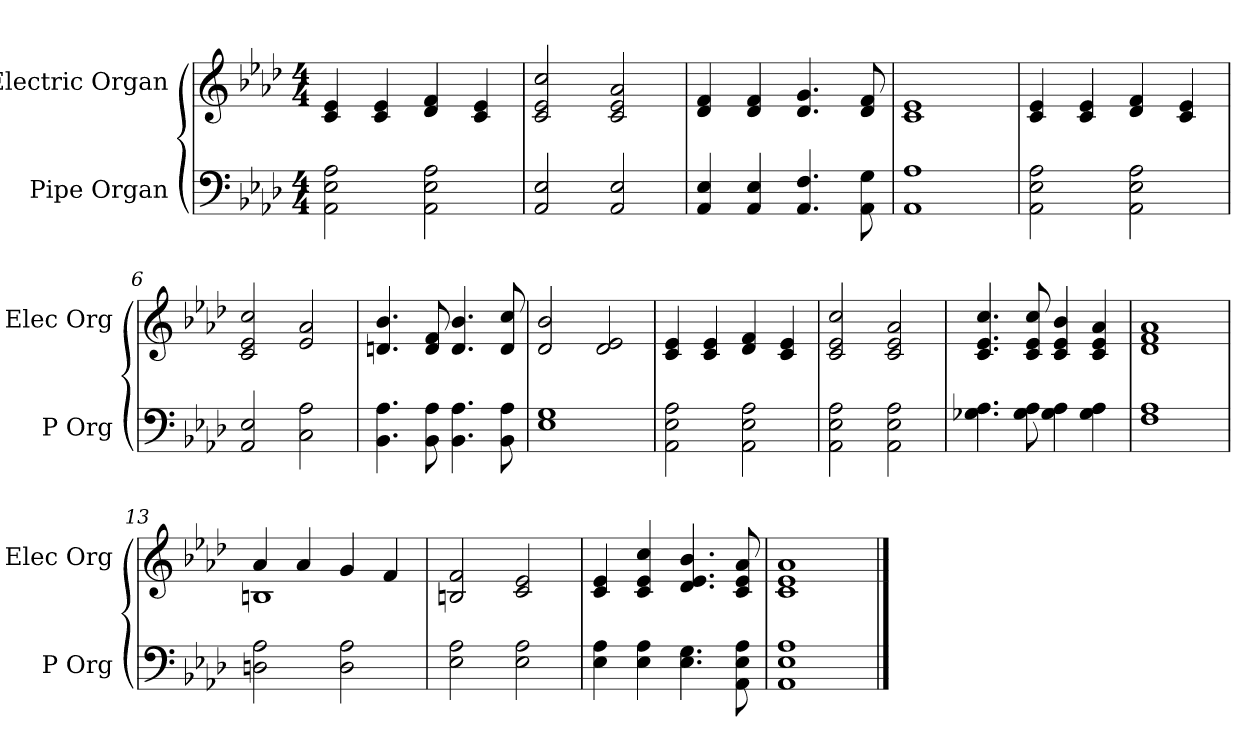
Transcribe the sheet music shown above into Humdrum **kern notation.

**kern	**kern
*part2	*part1
*staff2	*staff1
*I"Pipe Organ	*I"Electric Organ
*I'P Org	*I'Elec Org
*clefF4	*clefG2
*k[b-e-a-d-]	*k[b-e-a-d-]
*A-:	*A-:
*M4/4	*M4/4
=1	=1
2AA- 2E- 2A-	4c 4e-
.	4c 4e-
2AA- 2E- 2A-	4d- 4f
.	4c 4e-
=2	=2
2AA- 2E-	2c 2e- 2cc
2AA- 2E-	2c 2e- 2a-
=3	=3
4AA- 4E-	4d- 4f
4AA- 4E-	4d- 4f
4.AA- 4.F	4.d- 4.g
8AA- 8G	8d- 8f
=4	=4
1AA- 1A-	1c 1e-
=5	=5
2AA- 2E- 2A-	4c 4e-
.	4c 4e-
2AA- 2E- 2A-	4d- 4f
.	4c 4e-
=6	=6
2AA- 2E-	2c 2e- 2cc
2C 2A-	2e- 2a-
=7	=7
4.BB- 4.A-	4.dn 4.b-
8BB- 8A-	8d 8f
4.BB- 4.A-	4.d 4.b-
8BB- 8A-	8d 8cc
=8	=8
1E- 1G	2d- 2b-
.	2d- 2e-
=9	=9
2AA- 2E- 2A-	4c 4e-
.	4c 4e-
2AA- 2E- 2A-	4d- 4f
.	4c 4e-
=10	=10
2AA- 2E- 2A-	2c 2e- 2cc
2AA- 2E- 2A-	2c 2e- 2a-
=11	=11
4.G-X 4.A-	4.c 4.e- 4.cc
8G- 8A-	8c 8e- 8cc
4G- 4A-	4c 4e- 4b-
4G- 4A-	4c 4e- 4a-
=12	=12
1F 1A-	1d- 1f 1a-
=13	=13
*	*^
2Dn 2A-	4a-/	1Bn
.	4a-/	.
2D 2A-	4g/	.
.	4f/	.
*	*v	*v
=14	=14
2E- 2A-	2Bn 2f
2E- 2A-	2c 2e-
=15	=15
4E- 4A-	4c 4e-
4E- 4A-	4c 4e- 4cc
4.E- 4.G	4.d- 4.e- 4.b-
8AA- 8E- 8A-	8c 8e- 8a-
=16	=16
1AA- 1E- 1A-	1c 1e- 1a-
==	==
*-	*-
